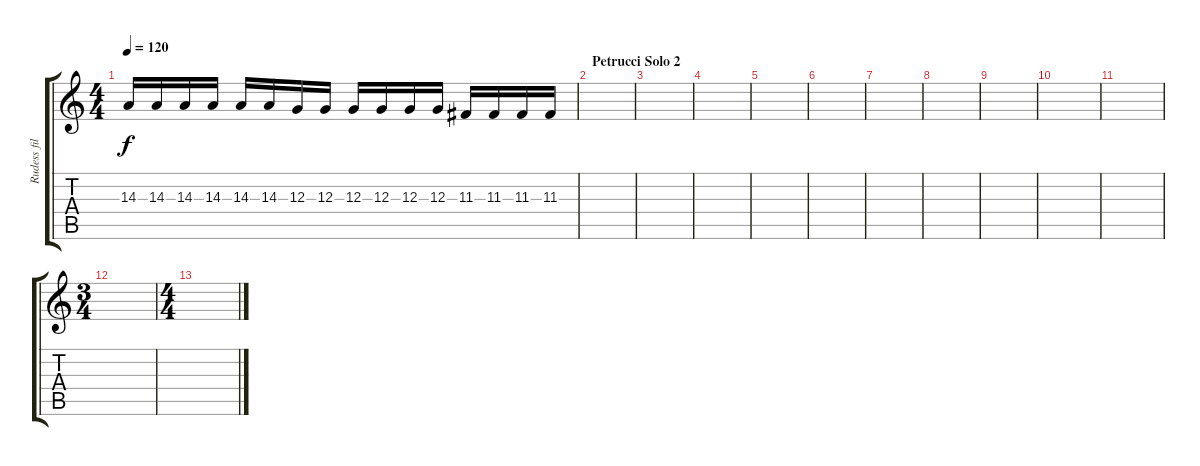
\track ("Rudess fills" "Rudess fil") {instrument stringensemble1}
\staff {score tabs}
\tuning (E4 B3 G3 D3 A2 E2) {hide}
\ts (4 4)
\tempo 120
\clef g2
\ks c
14.3.16{dy f} 14.3.16 14.3.16 14.3.16 14.3.16 14.3.16 12.3.16 12.3.16 12.3.16 12.3.16 12.3.16 12.3.16 11.3.16 11.3.16 11.3.16 11.3.16 |
\section ("" "Petrucci Solo 2")
|
|
|
|
|
|
|
|
|
|
\ts (3 4)
|
\ts (4 4)
